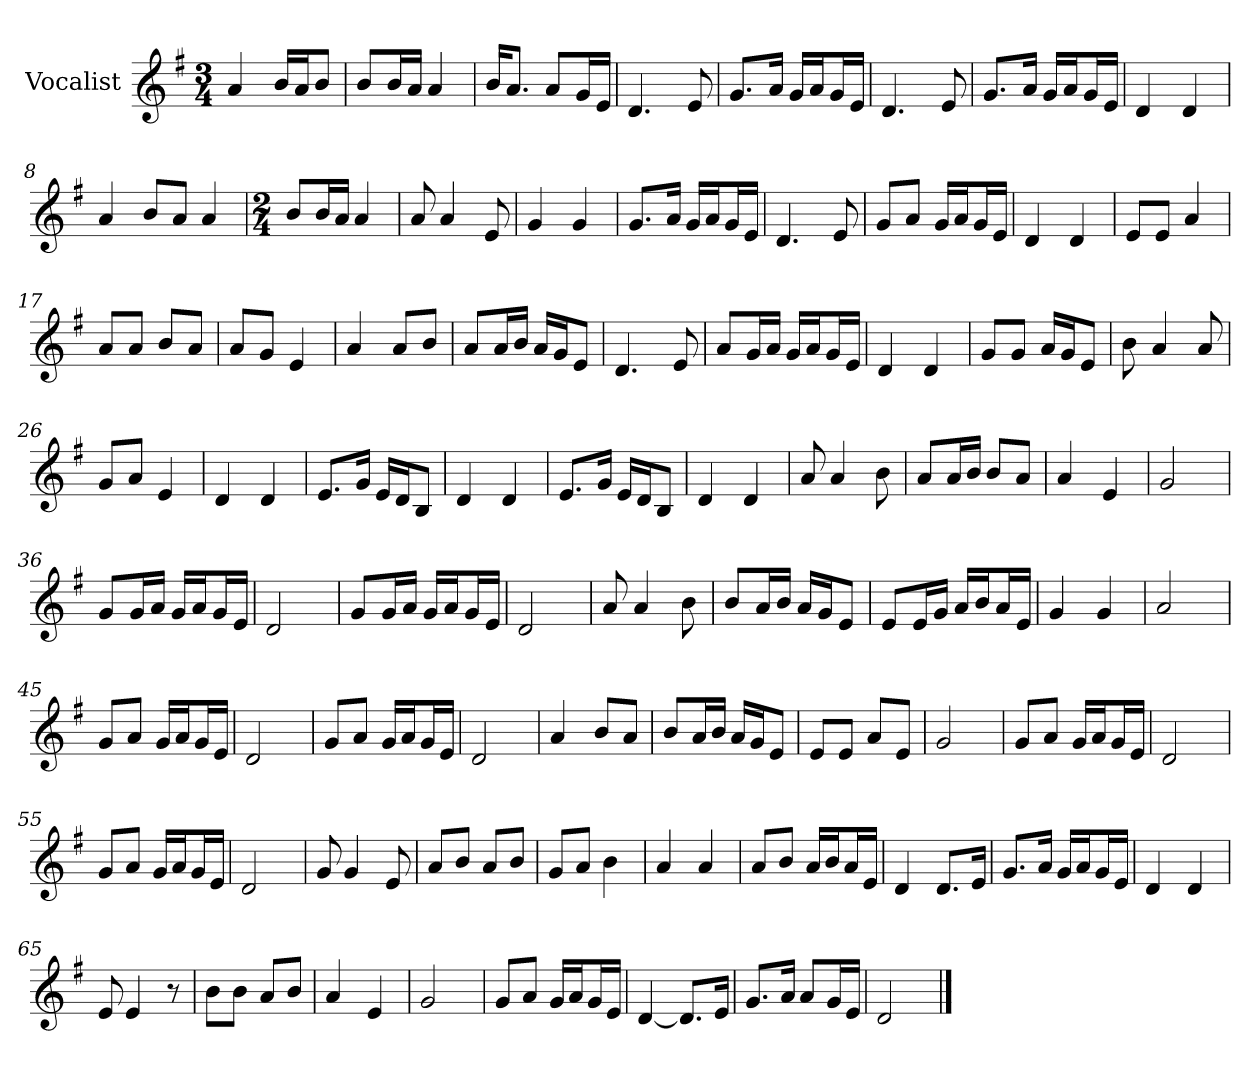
**kern
*part1
*staff1
*I"Vocalist
*k[f#]
*G:
*M3/4
=
4a
16bLL
16aJ
8bJ
=1
8bL
16bL
16aJJ
4a
=2
16bKL
8.aJ
8aL
16gL
16eJJ
=3
4.d
8e
=4
8.gL
16aJk
16gLL
16aJ
16gL
16eJJ
=5
4.d
8e
=6
8.gL
16aJk
16gLL
16aJ
16gL
16eJJ
=7
4d
4d
=8
4a
8bL
8aJ
4a
=9
*M2/4
8bL
16bL
16aJJ
4a
=10
8a
4a
8e
=11
4g
4g
=12
8.gL
16aJk
16gLL
16aJ
16gL
16eJJ
=13
4.d
8e
=14
8gL
8aJ
16gLL
16aJ
16gL
16eJJ
=15
4d
4d
=16
8eL
8eJ
4a
=17
8aL
8aJ
8bL
8aJ
=18
8aL
8gJ
4e
=19
4a
8aL
8bJ
=20
8aL
16aL
16bJJ
16aLL
16gJ
8eJ
=21
4.d
8e
=22
8aL
16gL
16aJJ
16gLL
16aJ
16gL
16eJJ
=23
4d
4d
=24
8gL
8gJ
16aLL
16gJ
8eJ
=25
8b
4a
8a
=26
8gL
8aJ
4e
=27
4d
4d
=28
8.eL
16gJk
16eLL
16dJ
8BJ
=29
4d
4d
=30
8.eL
16gJk
16eLL
16dJ
8BJ
=31
4d
4d
=32
8a
4a
8b
=33
8aL
16aL
16bJJ
8bL
8aJ
=34
4a
4e
=35
2g
=36
8gL
16gL
16aJJ
16gLL
16aJ
16gL
16eJJ
=37
2d
=38
8gL
16gL
16aJJ
16gLL
16aJ
16gL
16eJJ
=39
2d
=40
8a
4a
8b
=41
8bL
16aL
16bJJ
16aLL
16gJ
8eJ
=42
8eL
16eL
16gJJ
16aLL
16bJ
16aL
16eJJ
=43
4g
4g
=44
2a
=45
8gL
8aJ
16gLL
16aJ
16gL
16eJJ
=46
2d
=47
8gL
8aJ
16gLL
16aJ
16gL
16eJJ
=48
2d
=49
4a
8bL
8aJ
=50
8bL
16aL
16bJJ
16aLL
16gJ
8eJ
=51
8eL
8eJ
8aL
8eJ
=52
2g
=53
8gL
8aJ
16gLL
16aJ
16gL
16eJJ
=54
2d
=55
8gL
8aJ
16gLL
16aJ
16gL
16eJJ
=56
2d
=57
8g
4g
8e
=58
8aL
8bJ
8aL
8bJ
=59
8gL
8aJ
4b
=60
4a
4a
=61
8aL
8bJ
16aLL
16bJ
16aL
16eJJ
=62
4d
8.dL
16eJk
=63
8.gL
16aJk
16gLL
16aJ
16gL
16eJJ
=64
4d
4d
=65
8e
4e
8r
=66
8bL
8bJ
8aL
8bJ
=67
4a
4e
=68
2g
=69
8gL
8aJ
16gLL
16aJ
16gL
16eJJ
=70
[4d
8.dL]
16eJk
=71
8.gL
16aJk
8aL
16gL
16eJJ
=72
2d
==
*-
